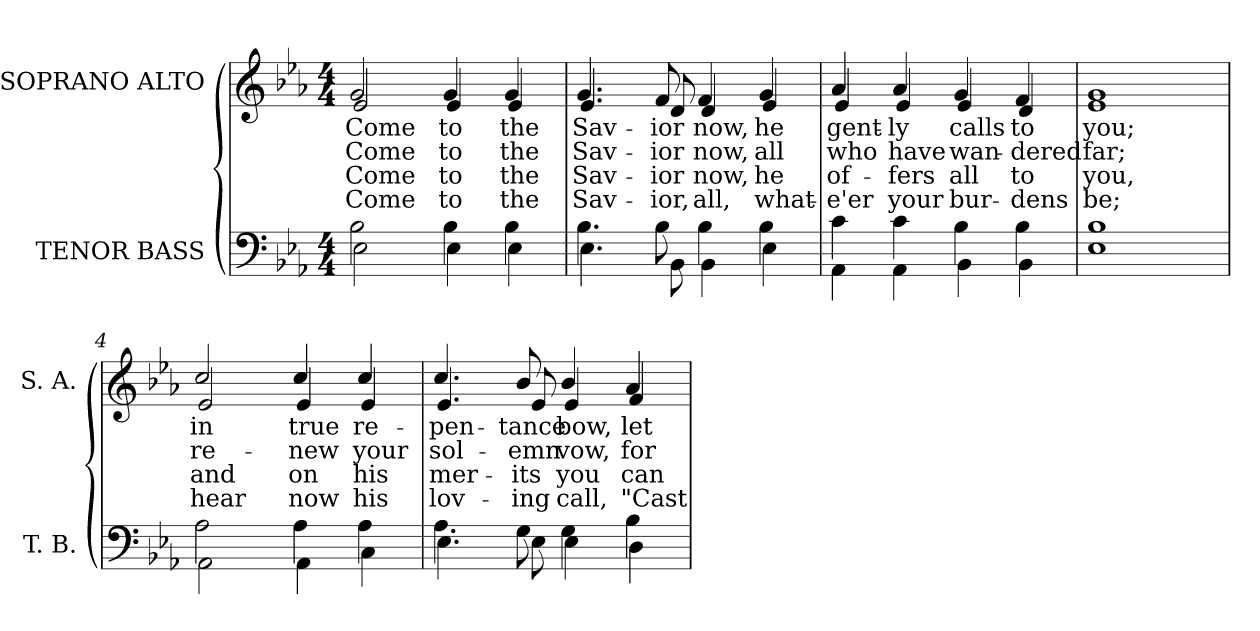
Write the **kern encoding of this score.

**kern	**kern	**text	**text	**text	**text
*part2	*part1	*part1	*part1	*part1	*part1
*staff2	*staff1	*staff1	*staff1	*staff1	*staff1
*I"TENOR BASS	*I"SOPRANO ALTO	*	*	*	*
*I'T. B.	*I'S. A.	*	*	*	*
!!LO:PB:g=z
*clefF4	*clefG2	*	*	*	*
*k[b-e-a-]	*k[b-e-a-]	*	*	*	*
*E-:	*E-:	*	*	*	*
*M4/4	*M4/4	*	*	*	*
=	=	=	=	=	=
*^	*	*	*	*	*
!	!	!LO:TX:b:cj:t=1	!	!	!	!
!	!	!LO:TX:b:cj:t=2	!	!	!	!
!	!	!LO:TX:b:cj:t=3	!	!	!	!
!	!	!LO:TX:b:cj:t=4	!	!	!	!
!	!	!	!LO:LY:b:color=#000000	!LO:LY:b:color=#000000	!LO:LY:b:color=#000000	!LO:LY:b:color=#000000
*	*	*^	*	*	*	*
2B-i\	2E-i\	2gi/	2e-i/	Come	Come	Come	Come
!	!	!	!	!LO:LY:b:color=#000000	!LO:LY:b:color=#000000	!LO:LY:b:color=#000000	!LO:LY:b:color=#000000
4B-i\	4E-i\	4gi/	4e-i/	to	to	to	to
!	!	!	!	!LO:LY:b:color=#000000	!LO:LY:b:color=#000000	!LO:LY:b:color=#000000	!LO:LY:b:color=#000000
4B-i\	4E-i\	4gi/	4e-i/	the	the	the	the
=1	=1	=1	=1	=1	=1	=1	=1
!	!	!	!	!LO:LY:b:color=#000000	!LO:LY:b:color=#000000	!LO:LY:b:color=#000000	!LO:LY:b:color=#000000
4.B-i\	4.E-i\	4.gi/	4.e-i/	Sav-	Sav-	Sav-	Sav-
!	!	!	!	!LO:LY:b:color=#000000	!LO:LY:b:color=#000000	!LO:LY:b:color=#000000	!LO:LY:b:color=#000000
8B-i\	8BB-i\	8fi/	8di/	-ior	-ior	-ior	-ior,
!	!	!	!	!LO:LY:b:color=#000000	!LO:LY:b:color=#000000	!LO:LY:b:color=#000000	!LO:LY:b:color=#000000
4B-i\	4BB-i\	4fi/	4di/	now,	now,	now,	all,
!	!	!	!	!LO:LY:b:color=#000000	!LO:LY:b:color=#000000	!LO:LY:b:color=#000000	!LO:LY:b:color=#000000
4B-i\	4E-i\	4gi/	4e-i/	he	all	he	what-
=2	=2	=2	=2	=2	=2	=2	=2
!	!	!	!	!LO:LY:b:color=#000000	!LO:LY:b:color=#000000	!LO:LY:b:color=#000000	!LO:LY:b:color=#000000
4ci\	4AA-i\	4a-i/	4e-i/	gent-	who	of-	-e'er
!	!	!	!	!LO:LY:b:color=#000000	!LO:LY:b:color=#000000	!LO:LY:b:color=#000000	!LO:LY:b:color=#000000
4ci\	4AA-i\	4a-i/	4e-i/	-ly	have	-fers	your
!	!	!	!	!LO:LY:b:color=#000000	!LO:LY:b:color=#000000	!LO:LY:b:color=#000000	!LO:LY:b:color=#000000
4B-i\	4BB-i\	4gi/	4e-i/	calls	wan-	all	bur-
!	!	!	!	!LO:LY:b:color=#000000	!LO:LY:b:color=#000000	!LO:LY:b:color=#000000	!LO:LY:b:color=#000000
4B-i\	4BB-i\	4fi/	4di/	to	-dered	to	-dens
=3	=3	=3	=3	=3	=3	=3	=3
!	!	!	!	!LO:LY:b:color=#000000	!LO:LY:b:color=#000000	!LO:LY:b:color=#000000	!LO:LY:b:color=#000000
1B-i	1E-i	1gi	1e-i	you;	far;	you,	be;
!!LO:LB:g=z	!!
=4	=4	=4	=4	=4	=4	=4	=4
!	!	!	!	!LO:LY:b:color=#000000	!LO:LY:b:color=#000000	!LO:LY:b:color=#000000	!LO:LY:b:color=#000000
2A-i\	2AA-i\	2cci/	2e-i/	in	re-	and	hear
!	!	!	!	!LO:LY:b:color=#000000	!LO:LY:b:color=#000000	!LO:LY:b:color=#000000	!LO:LY:b:color=#000000
4A-i\	4AA-i\	4cci/	4e-i/	true	-new	on	now
!	!	!	!	!LO:LY:b:color=#000000	!LO:LY:b:color=#000000	!LO:LY:b:color=#000000	!LO:LY:b:color=#000000
4A-i\	4Ci\	4cci/	4e-i/	re-	your	his	his
=5	=5	=5	=5	=5	=5	=5	=5
!	!	!	!	!LO:LY:b:color=#000000	!LO:LY:b:color=#000000	!LO:LY:b:color=#000000	!LO:LY:b:color=#000000
4.A-i\	4.E-i\	4.cci/	4.e-i/	-pen-	sol-	mer-	lov-
!	!	!	!	!LO:LY:b:color=#000000	!LO:LY:b:color=#000000	!LO:LY:b:color=#000000	!LO:LY:b:color=#000000
8Gi\	8E-i\	8b-i/	8e-i/	-tance	-emn	-its	-ing
!	!	!	!	!LO:LY:b:color=#000000	!LO:LY:b:color=#000000	!LO:LY:b:color=#000000	!LO:LY:b:color=#000000
4Gi\	4E-i\	4b-i/	4e-i/	bow,	vow,	you	call,
!	!	!	!	!LO:LY:b:color=#000000	!LO:LY:b:color=#000000	!LO:LY:b:color=#000000	!LO:LY:b:color=#000000
4B-i\	4Di\	4a-i/	4fi/	let	for	can	"Cast
*v	*v	*	*	*	*	*	*
*	*v	*v	*	*	*	*
=	=	=	=	=	=
*-	*-	*-	*-	*-	*-
